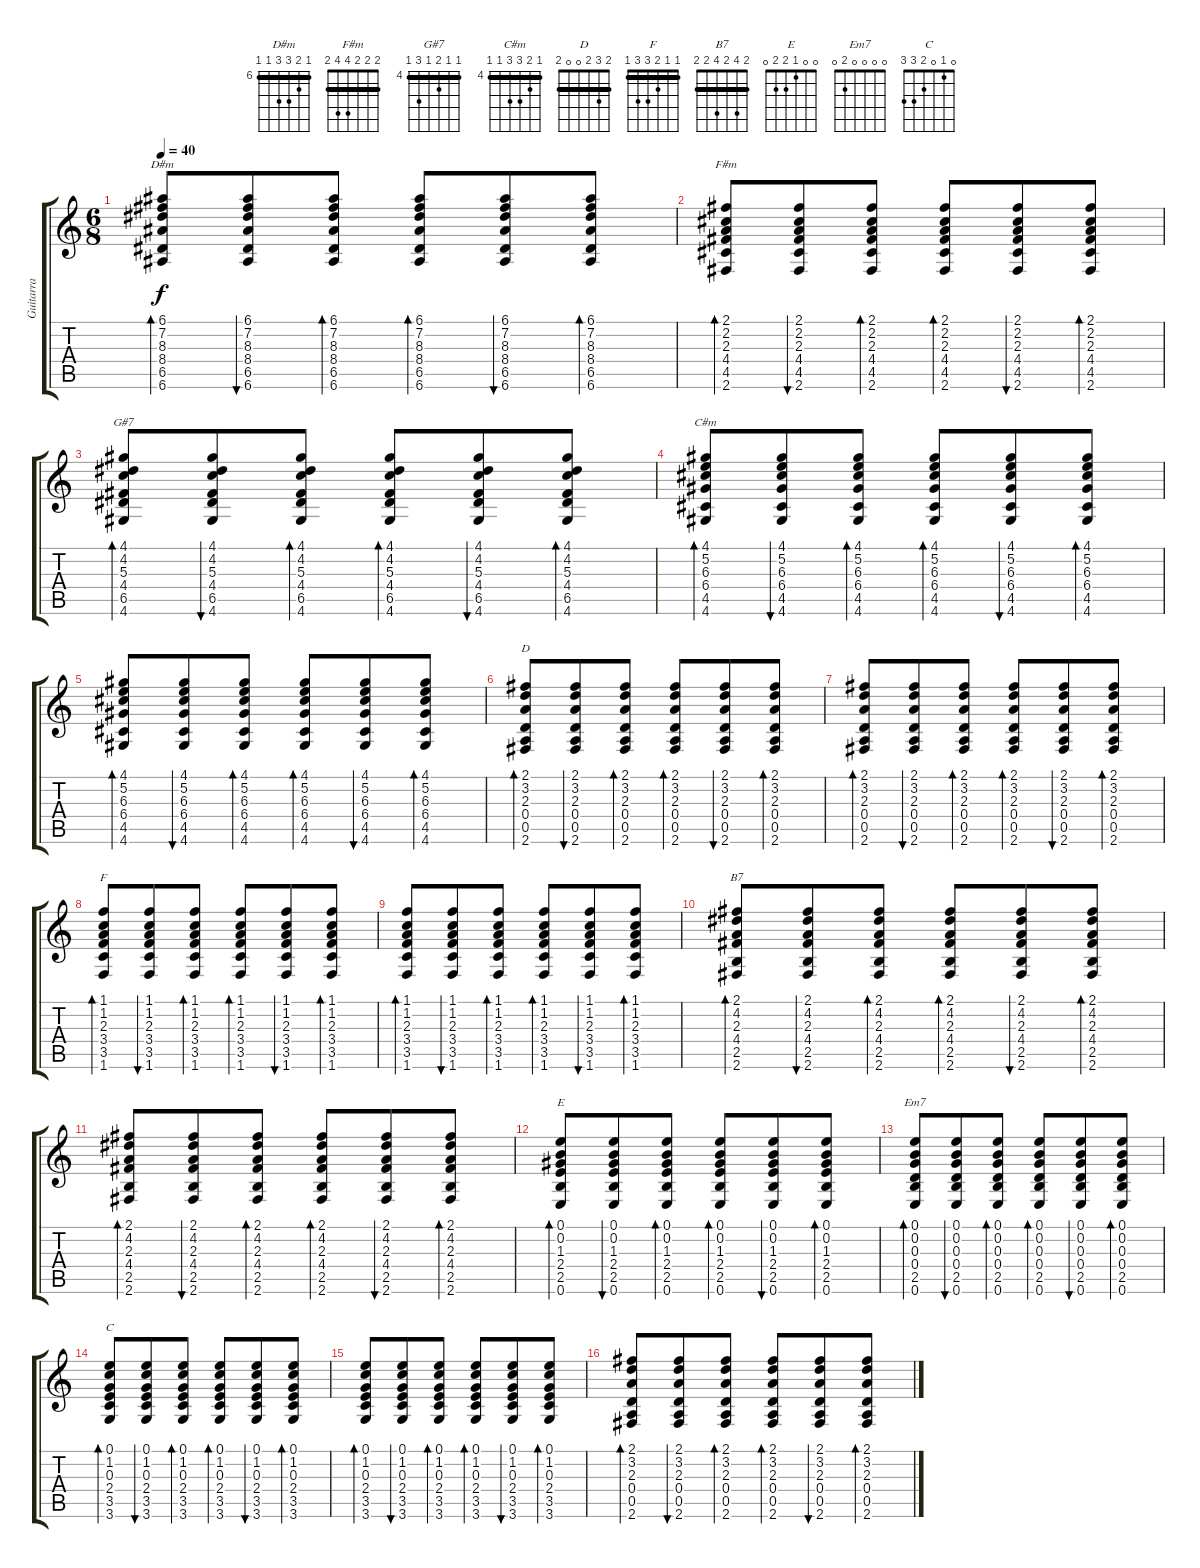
\track ("Guitarra" "Guitarra") {instrument acousticguitarnylon}
\staff {score tabs}
\tuning (E4 B3 G3 D3 A2 E2) {hide}
\chord ("D#m" 6 7 8 8 6 6) {firstfret 6 barre 6}
\chord ("F#m" 2 2 2 4 4 2) {barre 2}
\chord ("G#7" 4 4 5 4 6 4) {firstfret 4 barre 4}
\chord ("C#m" 4 5 6 6 4 4) {firstfret 4 barre 4}
\chord ("D" 2 3 2 0 0 2) {barre 2}
\chord ("F" 1 1 2 3 3 1) {barre 1}
\chord ("B7" 2 4 2 4 2 2) {barre 2}
\chord ("E" 0 0 1 2 2 0)
\chord ("Em7" 0 0 0 0 2 0)
\chord ("C" 0 1 0 2 3 3)
\ts (6 8)
\tempo 40
\clef g2
\ks c
(6.1 7.2 8.3 8.4 6.5 6.6).8{bd 30 ch "D#m" dy f} (6.1 7.2 8.3 8.4 6.5 6.6).8{bu 30} (6.1 7.2 8.3 8.4 6.5 6.6).8{bd 30} (6.1 7.2 8.3 8.4 6.5 6.6).8{bd 30} (6.1 7.2 8.3 8.4 6.5 6.6).8{bu 30} (6.1 7.2 8.3 8.4 6.5 6.6).8{bd 30} |
(2.1 2.2 2.3 4.4 4.5 2.6).8{bd 30 ch "F#m"} (2.1 2.2 2.3 4.4 4.5 2.6).8{bu 30} (2.1 2.2 2.3 4.4 4.5 2.6).8{bd 30} (2.1 2.2 2.3 4.4 4.5 2.6).8{bd 30} (2.1 2.2 2.3 4.4 4.5 2.6).8{bu 30} (2.1 2.2 2.3 4.4 4.5 2.6).8{bd 30} |
(4.1 4.2 5.3 4.4 6.5 4.6).8{bd 30 ch "G#7"} (4.1 4.2 5.3 4.4 6.5 4.6).8{bu 30} (4.1 4.2 5.3 4.4 6.5 4.6).8{bd 30} (4.1 4.2 5.3 4.4 6.5 4.6).8{bd 30} (4.1 4.2 5.3 4.4 6.5 4.6).8{bu 30} (4.1 4.2 5.3 4.4 6.5 4.6).8{bd 30} |
(4.1 5.2 6.3 6.4 4.5 4.6).8{bd 30 ch "C#m"} (4.1 5.2 6.3 6.4 4.5 4.6).8{bu 30} (4.1 5.2 6.3 6.4 4.5 4.6).8{bd 30} (4.1 5.2 6.3 6.4 4.5 4.6).8{bd 30} (4.1 5.2 6.3 6.4 4.5 4.6).8{bu 30} (4.1 5.2 6.3 6.4 4.5 4.6).8{bd 30} |
(4.1 5.2 6.3 6.4 4.5 4.6).8{bd 30} (4.1 5.2 6.3 6.4 4.5 4.6).8{bu 30} (4.1 5.2 6.3 6.4 4.5 4.6).8{bd 30} (4.1 5.2 6.3 6.4 4.5 4.6).8{bd 30} (4.1 5.2 6.3 6.4 4.5 4.6).8{bu 30} (4.1 5.2 6.3 6.4 4.5 4.6).8{bd 30} |
(2.1 3.2 2.3 0.4 0.5 2.6).8{bd 30 ch "D"} (2.1 3.2 2.3 0.4 0.5 2.6).8{bu 30} (2.1 3.2 2.3 0.4 0.5 2.6).8{bd 30} (2.1 3.2 2.3 0.4 0.5 2.6).8{bd 30} (2.1 3.2 2.3 0.4 0.5 2.6).8{bu 30} (2.1 3.2 2.3 0.4 0.5 2.6).8{bd 30} |
(2.1 3.2 2.3 0.4 0.5 2.6).8{bd 30} (2.1 3.2 2.3 0.4 0.5 2.6).8{bu 30} (2.1 3.2 2.3 0.4 0.5 2.6).8{bd 30} (2.1 3.2 2.3 0.4 0.5 2.6).8{bd 30} (2.1 3.2 2.3 0.4 0.5 2.6).8{bu 30} (2.1 3.2 2.3 0.4 0.5 2.6).8{bd 30} |
(1.1 1.2 2.3 3.4 3.5 1.6).8{bd 30 ch "F"} (1.1 1.2 2.3 3.4 3.5 1.6).8{bu 30} (1.1 1.2 2.3 3.4 3.5 1.6).8{bd 30} (1.1 1.2 2.3 3.4 3.5 1.6).8{bd 30} (1.1 1.2 2.3 3.4 3.5 1.6).8{bu 30} (1.1 1.2 2.3 3.4 3.5 1.6).8{bd 30} |
(1.1 1.2 2.3 3.4 3.5 1.6).8{bd 30} (1.1 1.2 2.3 3.4 3.5 1.6).8{bu 30} (1.1 1.2 2.3 3.4 3.5 1.6).8{bd 30} (1.1 1.2 2.3 3.4 3.5 1.6).8{bd 30} (1.1 1.2 2.3 3.4 3.5 1.6).8{bu 30} (1.1 1.2 2.3 3.4 3.5 1.6).8{bd 30} |
(2.1 4.2 2.3 4.4 2.5 2.6).8{bd 30 ch "B7"} (2.1 4.2 2.3 4.4 2.5 2.6).8{bu 30} (2.1 4.2 2.3 4.4 2.5 2.6).8{bd 30} (2.1 4.2 2.3 4.4 2.5 2.6).8{bd 30} (2.1 4.2 2.3 4.4 2.5 2.6).8{bu 30} (2.1 4.2 2.3 4.4 2.5 2.6).8{bd 30} |
(2.1 4.2 2.3 4.4 2.5 2.6).8{bd 30} (2.1 4.2 2.3 4.4 2.5 2.6).8{bu 30} (2.1 4.2 2.3 4.4 2.5 2.6).8{bd 30} (2.1 4.2 2.3 4.4 2.5 2.6).8{bd 30} (2.1 4.2 2.3 4.4 2.5 2.6).8{bu 30} (2.1 4.2 2.3 4.4 2.5 2.6).8{bd 30} |
(0.1 0.2 1.3 2.4 2.5 0.6).8{bd 30 ch "E"} (0.1 0.2 1.3 2.4 2.5 0.6).8{bu 30} (0.1 0.2 1.3 2.4 2.5 0.6).8{bd 30} (0.1 0.2 1.3 2.4 2.5 0.6).8{bd 30} (0.1 0.2 1.3 2.4 2.5 0.6).8{bu 30} (0.1 0.2 1.3 2.4 2.5 0.6).8{bd 30} |
(0.1 0.2 0.3 0.4 2.5 0.6).8{bd 30 ch "Em7"} (0.1 0.2 0.3 0.4 2.5 0.6).8{bu 30} (0.1 0.2 0.3 0.4 2.5 0.6).8{bd 30} (0.1 0.2 0.3 0.4 2.5 0.6).8{bd 30} (0.1 0.2 0.3 0.4 2.5 0.6).8{bu 30} (0.1 0.2 0.3 0.4 2.5 0.6).8{bd 30} |
(0.1 1.2 0.3 2.4 3.5 3.6).8{bd 30 ch "C"} (0.1 1.2 0.3 2.4 3.5 3.6).8{bu 30} (0.1 1.2 0.3 2.4 3.5 3.6).8{bd 30} (0.1 1.2 0.3 2.4 3.5 3.6).8{bd 30} (0.1 1.2 0.3 2.4 3.5 3.6).8{bu 30} (0.1 1.2 0.3 2.4 3.5 3.6).8{bd 30} |
(0.1 1.2 0.3 2.4 3.5 3.6).8{bd 30} (0.1 1.2 0.3 2.4 3.5 3.6).8{bu 30} (0.1 1.2 0.3 2.4 3.5 3.6).8{bd 30} (0.1 1.2 0.3 2.4 3.5 3.6).8{bd 30} (0.1 1.2 0.3 2.4 3.5 3.6).8{bu 30} (0.1 1.2 0.3 2.4 3.5 3.6).8{bd 30} |
(2.1 3.2 2.3 0.4 0.5 2.6).8{bd 30} (2.1 3.2 2.3 0.4 0.5 2.6).8{bu 30} (2.1 3.2 2.3 0.4 0.5 2.6).8{bd 30} (2.1 3.2 2.3 0.4 0.5 2.6).8{bd 30} (2.1 3.2 2.3 0.4 0.5 2.6).8{bu 30} (2.1 3.2 2.3 0.4 0.5 2.6).8{bd 30}
